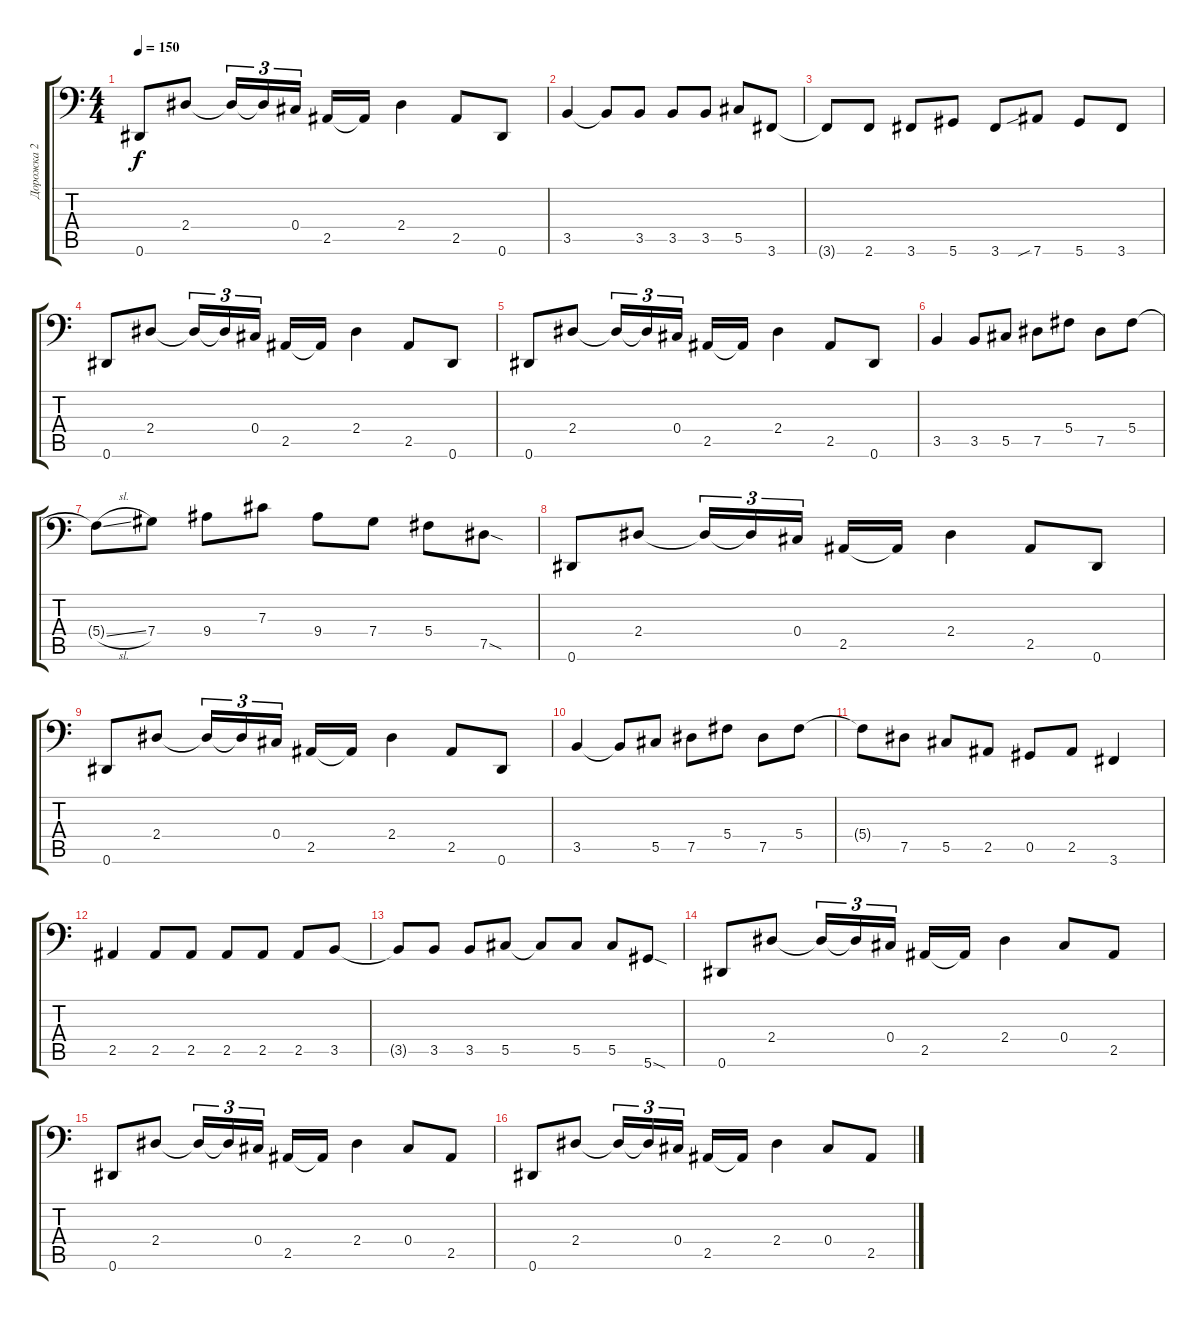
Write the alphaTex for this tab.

\track ("Дорожка 2" "Дорожка 2") {instrument electricbassfinger}
\staff {score tabs}
\tuning (Eb3 Bb2 Gb2 Db2 Ab1 Eb1) {hide}
\ts (4 4)
\tempo 150
\clef f4
\ks c
0.6.8{dy f} 2.4.8 2.4{t}.16{tu (3 2)} 2.4{t}.16{tu (3 2)} 0.4.16{tu (3 2) beam splitsecondary} 2.5.16 2.5{t}.16 2.4.4 2.5.8 0.6.8 |
3.5.4 3.5{t}.8 3.5.8 3.5.8 3.5.8 5.5.8 3.6.8 |
3.6{t}.8 2.6.8 3.6.8 5.6.8 3.6.8 7.6{sib}.8 5.6.8 3.6.8 |
0.6.8 2.4.8 2.4{t}.16{tu (3 2)} 2.4{t}.16{tu (3 2)} 0.4.16{tu (3 2) beam splitsecondary} 2.5.16 2.5{t}.16 2.4.4 2.5.8 0.6.8 |
0.6.8 2.4.8 2.4{t}.16{tu (3 2)} 2.4{t}.16{tu (3 2)} 0.4.16{tu (3 2) beam splitsecondary} 2.5.16 2.5{t}.16 2.4.4 2.5.8 0.6.8 |
3.5.4 3.5.8 5.5.8 7.5.8 5.4.8 7.5.8 5.4.8 |
5.4{sl t}.8 7.4.8 9.4.8 7.3.8 9.4.8 7.4.8 5.4.8 7.5{sod}.8 |
0.6.8 2.4.8 2.4{t}.16{tu (3 2)} 2.4{t}.16{tu (3 2)} 0.4.16{tu (3 2) beam splitsecondary} 2.5.16 2.5{t}.16 2.4.4 2.5.8 0.6.8 |
0.6.8 2.4.8 2.4{t}.16{tu (3 2)} 2.4{t}.16{tu (3 2)} 0.4.16{tu (3 2) beam splitsecondary} 2.5.16 2.5{t}.16 2.4.4 2.5.8 0.6.8 |
3.5.4 3.5{t}.8 5.5.8 7.5.8 5.4.8 7.5.8 5.4.8 |
5.4{t}.8 7.5.8 5.5.8 2.5.8 0.5.8 2.5.8 3.6.4 |
2.5.4 2.5.8 2.5.8 2.5.8 2.5.8 2.5.8 3.5.8 |
3.5{t}.8 3.5.8 3.5.8 5.5.8 5.5{t}.8 5.5.8 5.5.8 5.6{sod}.8 |
0.6.8 2.4.8 2.4{t}.16{tu (3 2)} 2.4{t}.16{tu (3 2)} 0.4.16{tu (3 2) beam splitsecondary} 2.5.16 2.5{t}.16 2.4.4 0.4.8 2.5.8 |
0.6.8 2.4.8 2.4{t}.16{tu (3 2)} 2.4{t}.16{tu (3 2)} 0.4.16{tu (3 2) beam splitsecondary} 2.5.16 2.5{t}.16 2.4.4 0.4.8 2.5.8 |
0.6.8 2.4.8 2.4{t}.16{tu (3 2)} 2.4{t}.16{tu (3 2)} 0.4.16{tu (3 2) beam splitsecondary} 2.5.16 2.5{t}.16 2.4.4 0.4.8 2.5.8
